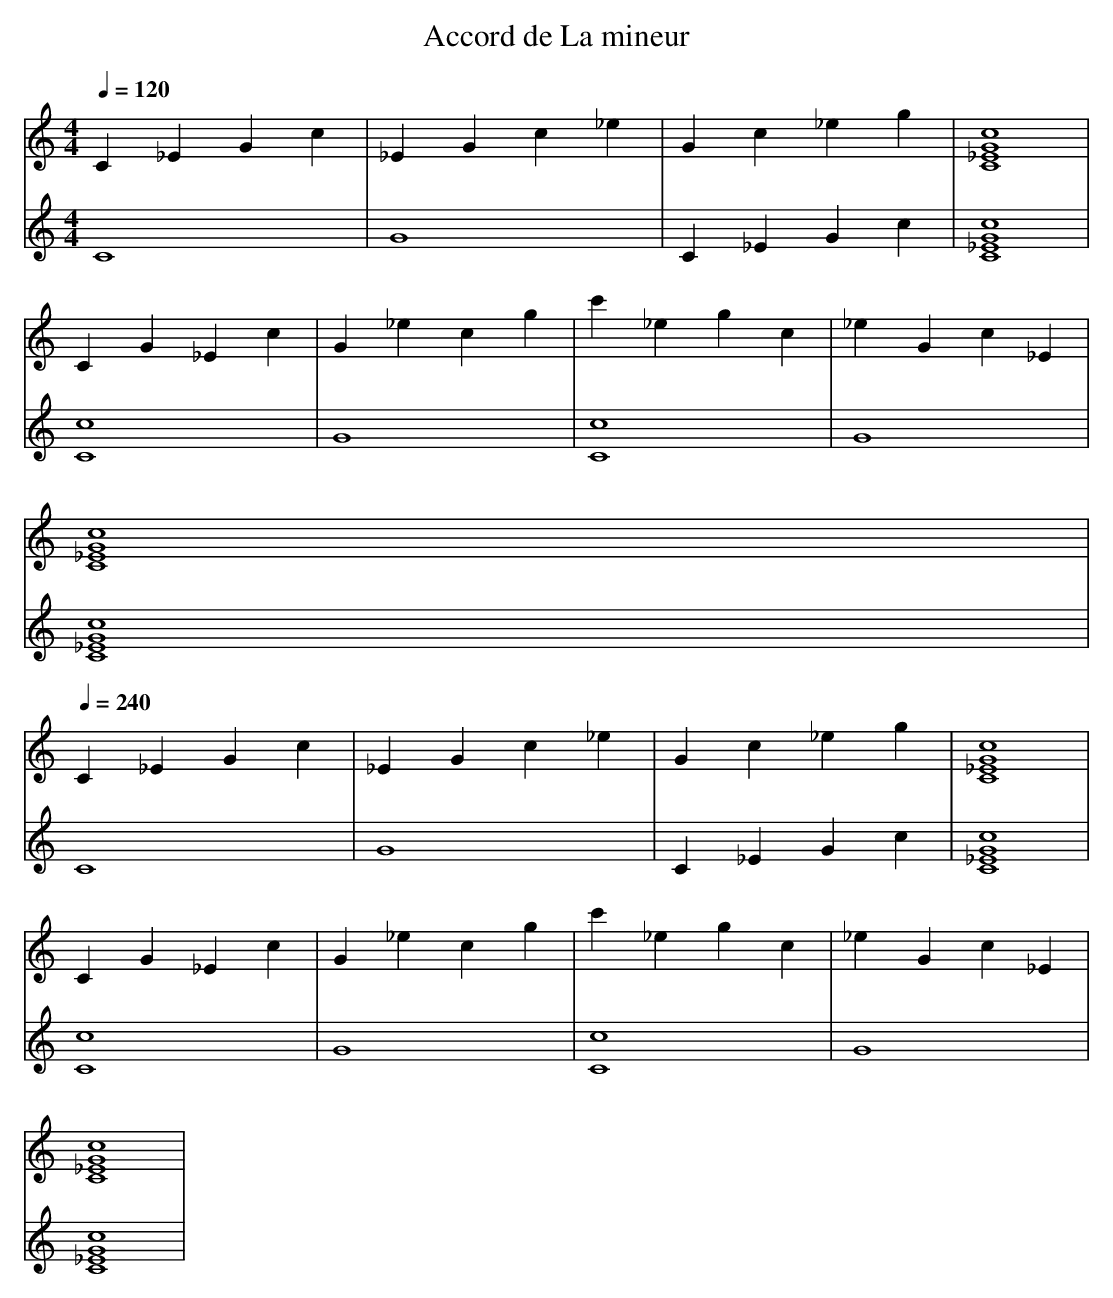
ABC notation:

X:1
T:Accord de La mineur
M: 4/4
L: 1/4
Q:1/4=120
K:C
V:1
C _E G c | _E G c _e | G c _e g | [C4 _E4 G4 c4] |
C G _E c | G _e c g | c' _e g c | _e G c _E |
[C4 _E4 G4 c4] |
Q:1/4=240
C _E G c | _E G c _e | G c _e g | [C4 _E4 G4 c4] |
C G _E c | G _e c g | c' _e g c | _e G c _E |
[C4 _E4 G4 c4] |
V:2
C4 | G4 | C _E G c | [C4 _E4 G4 c4] |
[C4 c4] | G4 | [C4 c4] | G4 |
[C4 _E4 G4 c4] |
Q:1/4=240
C4 | G4 | C _E G c | [C4 _E4 G4 c4] |
[C4 c4] | G4 | [C4 c4] | G4 |
[C4 _E4 G4 c4] |
